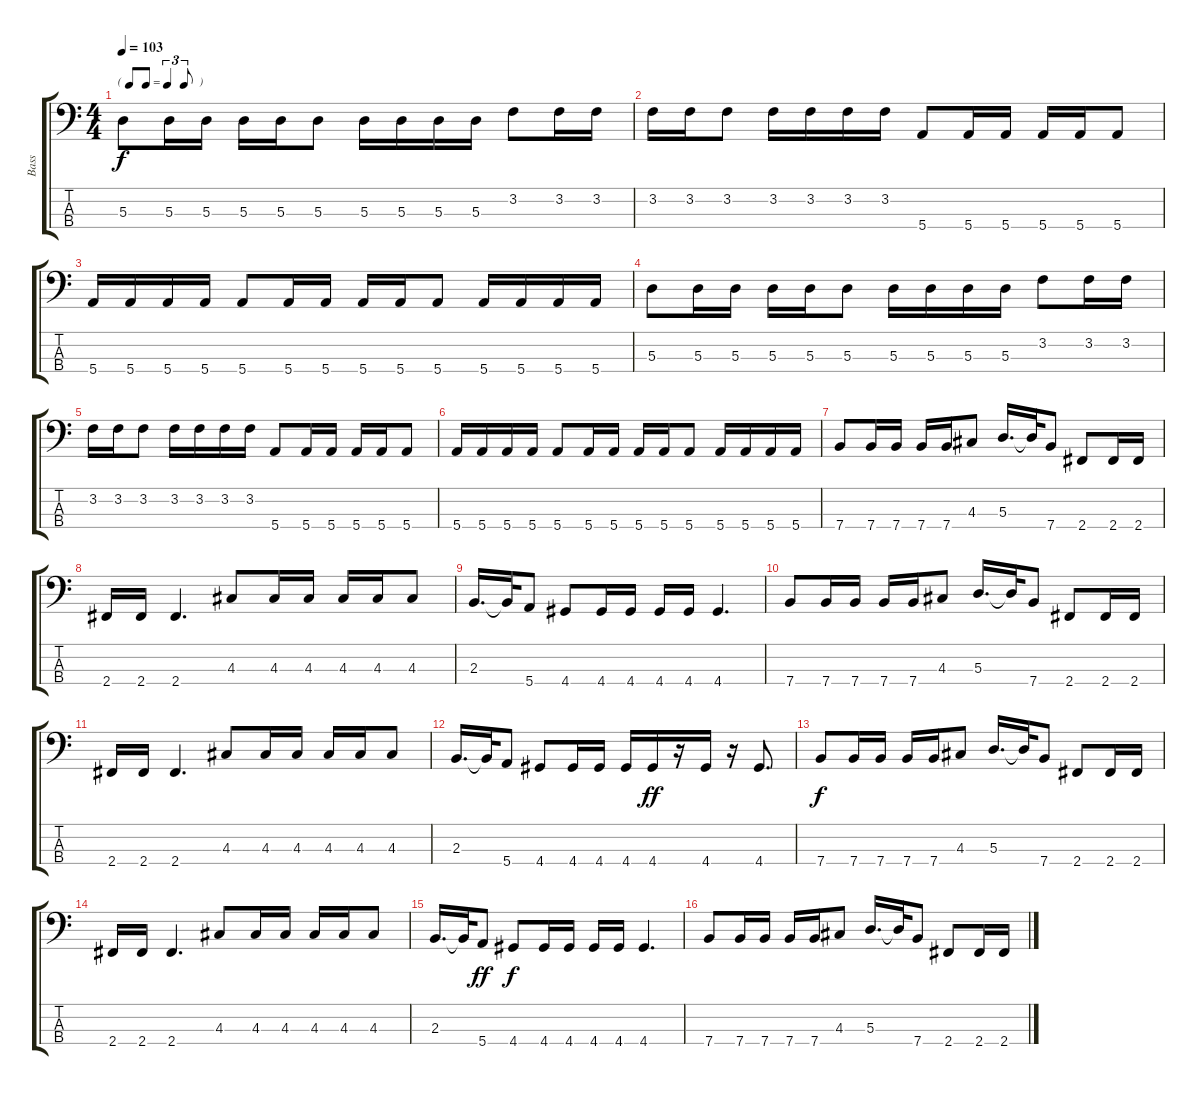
\track ("Bass" "Bass") {instrument electricbassfinger}
\staff {score tabs}
\tuning (G2 D2 A1 E1) {hide}
\ts (4 4)
\tf triplet8th
\tempo 103
\clef f4
\ks c
5.3.8{dy f} 5.3.16 5.3.16 5.3.16 5.3.16 5.3.8 5.3.16 5.3.16 5.3.16 5.3.16 3.2.8 3.2.16 3.2.16 |
3.2.16 3.2.16 3.2.8 3.2.16 3.2.16 3.2.16 3.2.16 5.4.8 5.4.16 5.4.16 5.4.16 5.4.16 5.4.8 |
5.4.16 5.4.16 5.4.16 5.4.16 5.4.8 5.4.16 5.4.16 5.4.16 5.4.16 5.4.8 5.4.16 5.4.16 5.4.16 5.4.16 |
5.3.8 5.3.16 5.3.16 5.3.16 5.3.16 5.3.8 5.3.16 5.3.16 5.3.16 5.3.16 3.2.8 3.2.16 3.2.16 |
3.2.16 3.2.16 3.2.8 3.2.16 3.2.16 3.2.16 3.2.16 5.4.8 5.4.16 5.4.16 5.4.16 5.4.16 5.4.8 |
5.4.16 5.4.16 5.4.16 5.4.16 5.4.8 5.4.16 5.4.16 5.4.16 5.4.16 5.4.8 5.4.16 5.4.16 5.4.16 5.4.16 |
7.4.8 7.4.16 7.4.16 7.4.16 7.4.16 4.3.8 5.3.16{d} 5.3{t}.32 7.4.8 2.4.8 2.4.16 2.4.16 |
2.4.16 2.4.16 2.4.4{d} 4.3.8 4.3.16 4.3.16 4.3.16 4.3.16 4.3.8 |
2.3.16{d} 2.3{t}.32 5.4.8 4.4.8 4.4.16 4.4.16 4.4.16 4.4.16 4.4.4{d} |
7.4.8 7.4.16 7.4.16 7.4.16 7.4.16 4.3.8 5.3.16{d} 5.3{t}.32 7.4.8 2.4.8 2.4.16 2.4.16 |
2.4.16 2.4.16 2.4.4{d} 4.3.8 4.3.16 4.3.16 4.3.16 4.3.16 4.3.8 |
2.3.16{d} 2.3{t}.32 5.4.8 4.4.8 4.4.16 4.4.16 4.4.16 4.4.16{dy ff} r.16 4.4.16 r.16 4.4.8{d} |
7.4.8{dy f} 7.4.16 7.4.16 7.4.16 7.4.16 4.3.8 5.3.16{d} 5.3{t}.32 7.4.8 2.4.8 2.4.16 2.4.16 |
2.4.16 2.4.16 2.4.4{d} 4.3.8 4.3.16 4.3.16 4.3.16 4.3.16 4.3.8 |
2.3.16{d} 2.3{t}.32 5.4.8{dy ff} 4.4.8{dy f} 4.4.16 4.4.16 4.4.16 4.4.16 4.4.4{d} |
7.4.8 7.4.16 7.4.16 7.4.16 7.4.16 4.3.8 5.3.16{d} 5.3{t}.32 7.4.8 2.4.8 2.4.16 2.4.16
